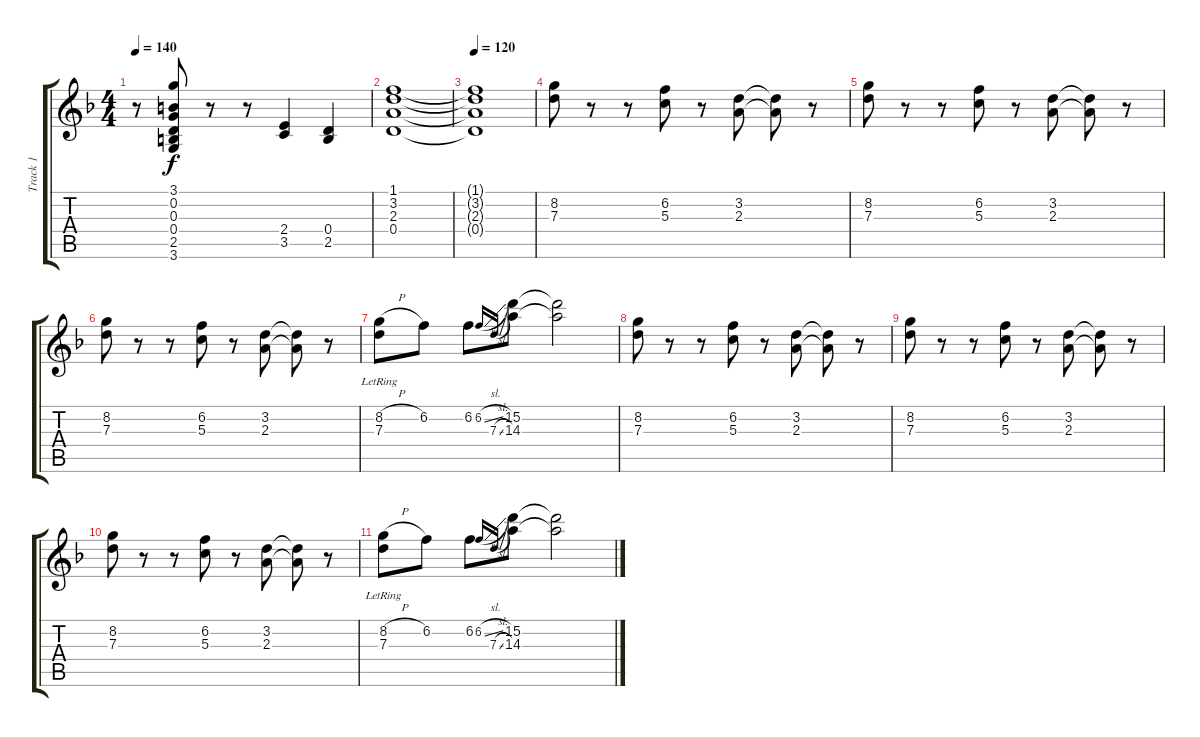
\track ("Track 1" "Track 1") {instrument overdrivenguitar}
\staff {score tabs}
\tuning (E4 B3 G3 D3 A2 E2) {hide}
\ts (4 4)
\tempo 140
\clef g2
\ks dminor
r.8{dy f} (3.1 0.2 0.3 0.4 2.5 3.6).8 r.8 r.8 (2.4 3.5).4 (0.4 2.5).4 |
(1.1 3.2 2.3 0.4).1 |
\tempo 120
(1.1{t} 3.2{t} 2.3{t} 0.4{t}).1 |
(8.2 7.3).8 r.8 r.8 (6.2 5.3).8 r.8 (3.2 2.3).8 (3.2{t} 2.3{t}).8 r.8 |
(8.2 7.3).8 r.8 r.8 (6.2 5.3).8 r.8 (3.2 2.3).8 (3.2{t} 2.3{t}).8 r.8 |
(8.2 7.3).8 r.8 r.8 (6.2 5.3).8 r.8 (3.2 2.3).8 (3.2{t} 2.3{t}).8 r.8 |
(8.2{h} 7.3{lr}).8 6.2.8 6.2.8 6.2{sl}.16{gr onbeat} 7.3{sl}.16{gr onbeat} (15.2 14.3).8 (15.2{t} 14.3{t}).2 |
(8.2 7.3).8 r.8 r.8 (6.2 5.3).8 r.8 (3.2 2.3).8 (3.2{t} 2.3{t}).8 r.8 |
(8.2 7.3).8 r.8 r.8 (6.2 5.3).8 r.8 (3.2 2.3).8 (3.2{t} 2.3{t}).8 r.8 |
(8.2 7.3).8 r.8 r.8 (6.2 5.3).8 r.8 (3.2 2.3).8 (3.2{t} 2.3{t}).8 r.8 |
(8.2{h} 7.3{lr}).8 6.2.8 6.2.8 6.2{sl}.16{gr onbeat} 7.3{sl}.16{gr onbeat} (15.2 14.3).8 (15.2{t} 14.3{t}).2
